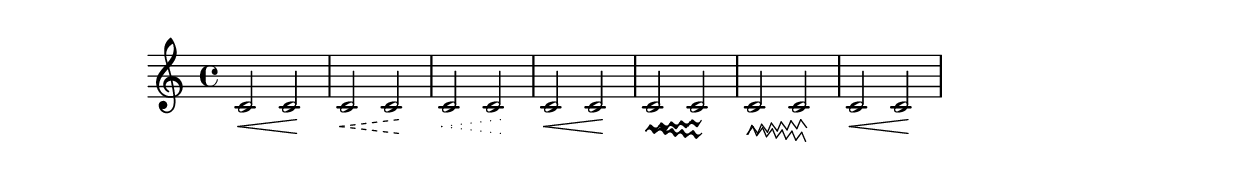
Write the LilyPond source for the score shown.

%% DO NOT EDIT this file manually; it is automatically
%% generated from LSR http://lsr.dsi.unimi.it
%% Make any changes in LSR itself, or in Documentation/snippets/new/ ,
%% and then run scripts/auxiliar/makelsr.py
%%
%% This file is in the public domain.
\version "2.16.0"

\header {
  lsrtags = "expressive-marks, tweaks-and-overrides"

  texidoc = "
Hairpins can take any style from @code{line-interface} - dashed-line,
dotted-line, line, trill or zigzag.

"
  doctitle = "Hairpins with different line styles"
} % begin verbatim


\relative c' {
  c2\< c\!
  \override Hairpin #'style = #'dashed-line
  c2\< c\!
  \override Hairpin #'style = #'dotted-line
  c2\< c\!
  \override Hairpin #'style = #'line
  c2\< c\!
  \override Hairpin #'style = #'trill
  c2\< c\!
  \override Hairpin #'style = #'zigzag
  c2\< c\!
  \revert Hairpin #'style
  c2\< c\!
}
